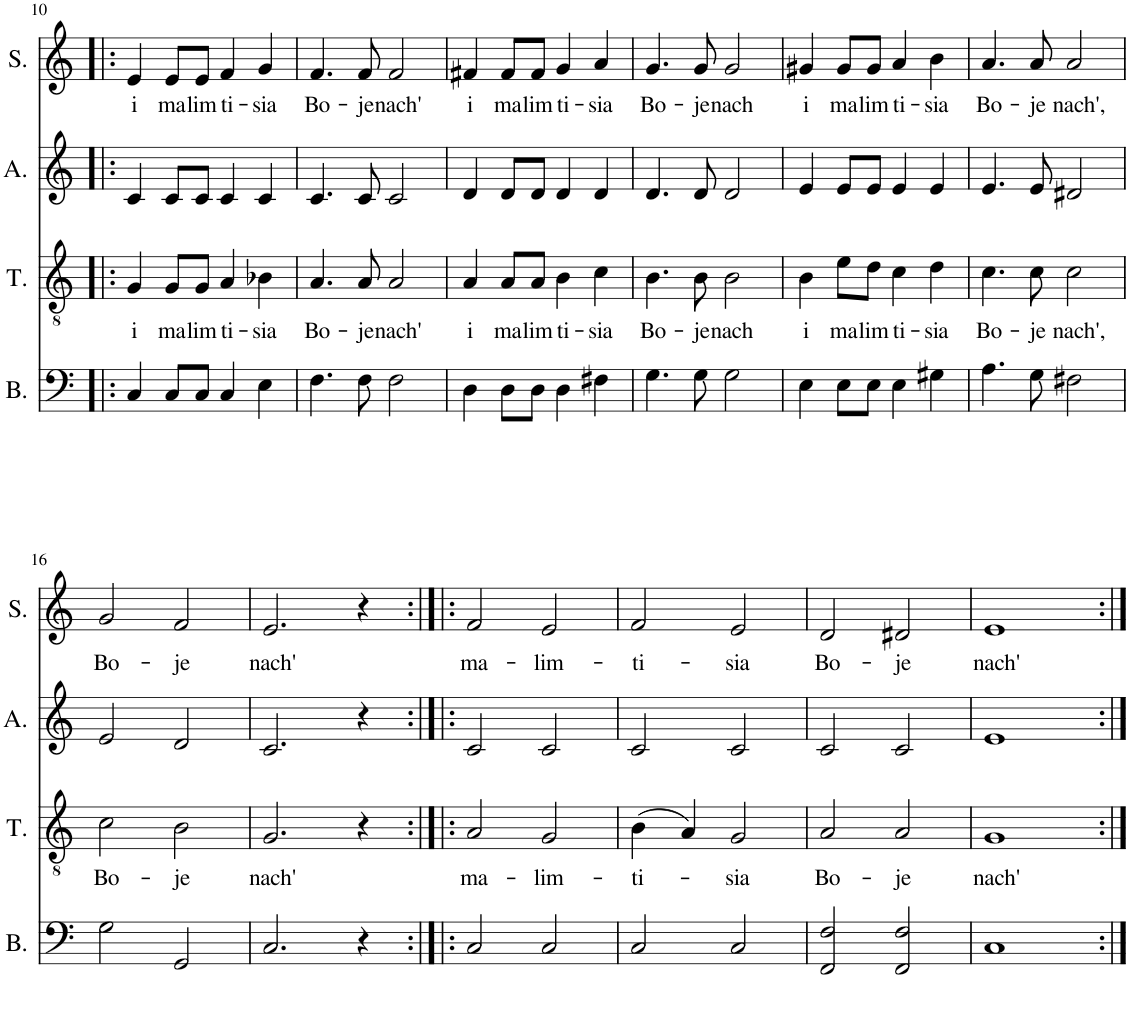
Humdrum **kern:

**kern	**kern	**text	**kern	**kern	**text
*part4	*part3	*part3	*part2	*part1	*part1
*staff4	*staff3	*staff3	*staff2	*staff1	*staff1
*I"Basse	*I"Ténor	*	*I"Alto	*I"Soprano	*
*I'B.	*I'T.	*	*I'A.	*I'S.	*
!!LO:PB:g=z
*clefF4	*clefGv2	*	*clefG2	*clefG2	*
*k[]	*k[]	*	*k[]	*k[]	*
*M4/4	*M4/4	*	*M4/4	*M4/4	*
=10!|:	=10!|:	=10!|:	=10!|:	=10!|:	=10!|:
!	!	!LO:LY:b	!	!	!LO:LY:b
4C/	4G/	i	4c/	4e/	i
!	!	!LO:LY:b	!	!	!LO:LY:b
8C/L	8G/L	ma-	8c/L	8e/L	ma-
!	!	!LO:LY:b	!	!	!LO:LY:b
8C/J	8G/J	-lim-	8c/J	8e/J	-lim-
!	!	!LO:LY:b	!	!	!LO:LY:b
4C/	4A/	-ti-	4c/	4f/	-ti-
!	!	!LO:LY:b	!	!	!LO:LY:b
4E\	4B-X\	-sia	4c/	4g/	-sia
=11	=11	=11	=11	=11	=11
!	!	!LO:LY:b	!	!	!LO:LY:b
4.F\	4.A/	Bo-	4.c/	4.f/	Bo-
!	!	!LO:LY:b	!	!	!LO:LY:b
8F\	8A/	-je	8c/	8f/	-je
!	!	!LO:LY:b	!	!	!LO:LY:b
2F\	2A/	nach'	2c/	2f/	nach'
=12	=12	=12	=12	=12	=12
!	!	!LO:LY:b	!	!	!LO:LY:b
4D\	4A/	i	4d/	4f#X/	i
!	!	!LO:LY:b	!	!	!LO:LY:b
8D\L	8A/L	ma-	8d/L	8f#/L	ma-
!	!	!LO:LY:b	!	!	!LO:LY:b
8D\J	8A/J	-lim-	8d/J	8f#/J	-lim-
!	!	!LO:LY:b	!	!	!LO:LY:b
4D\	4B\	-ti-	4d/	4g/	-ti-
!	!	!LO:LY:b	!	!	!LO:LY:b
4F#X\	4c\	-sia	4d/	4a/	-sia
=13	=13	=13	=13	=13	=13
!	!	!LO:LY:b	!	!	!LO:LY:b
4.G\	4.B\	Bo-	4.d/	4.g/	Bo-
!	!	!LO:LY:b	!	!	!LO:LY:b
8G\	8B\	-je	8d/	8g/	-je
!	!	!LO:LY:b	!	!	!LO:LY:b
2G\	2B\	nach	2d/	2g/	nach
=14	=14	=14	=14	=14	=14
!	!	!LO:LY:b	!	!	!LO:LY:b
4E\	4B\	i	4e/	4g#X/	i
!	!	!LO:LY:b	!	!	!LO:LY:b
8E\L	8e\L	ma-	8e/L	8g#/L	ma-
!	!	!LO:LY:b	!	!	!LO:LY:b
8E\J	8d\J	-lim-	8e/J	8g#/J	-lim-
!	!	!LO:LY:b	!	!	!LO:LY:b
4E\	4c\	-ti-	4e/	4a/	-ti-
!	!	!LO:LY:b	!	!	!LO:LY:b
4G#X\	4d\	-sia	4e/	4b\	-sia
=15	=15	=15	=15	=15	=15
!	!	!LO:LY:b	!	!	!LO:LY:b
4.A\	4.c\	Bo-	4.e/	4.a/	Bo-
!	!	!LO:LY:b	!	!	!LO:LY:b
8G\	8c\	-je	8e/	8a/	-je
!	!	!LO:LY:b	!	!	!LO:LY:b
2F#X\	2c\	nach',	2d#X/	2a/	nach',
!!LO:LB:g=z
=16	=16	=16	=16	=16	=16
!	!	!LO:LY:b	!	!	!LO:LY:b
2G\	2c\	Bo-	2e/	2g/	Bo-
!	!	!LO:LY:b	!	!	!LO:LY:b
2GG/	2B\	-je	2d/	2f/	-je
=17	=17	=17	=17	=17	=17
!	!	!LO:LY:b	!	!	!LO:LY:b
2.C/	2.G/	nach'	2.c/	2.e/	nach'
4r	4r	.	4r	4r	.
=18:|!|:	=18:|!|:	=18:|!|:	=18:|!|:	=18:|!|:	=18:|!|:
!	!	!LO:LY:b	!	!	!LO:LY:b
2C/	2A/	ma-	2c/	2f/	ma-
!	!	!LO:LY:b	!	!	!LO:LY:b
2C/	2G/	-lim-	2c/	2e/	-lim-
=19	=19	=19	=19	=19	=19
!	!	!LO:LY:b	!	!	!LO:LY:b
2C/	(4B\	-ti-	2c/	2f/	-ti-
.	4A/)	.	.	.	.
!	!	!LO:LY:b	!	!	!LO:LY:b
2C/	2G/	-sia	2c/	2e/	-sia
=20	=20	=20	=20	=20	=20
!	!	!LO:LY:b	!	!	!LO:LY:b
2FF/ 2F/	2A/	Bo-	2c/	2d/	Bo-
!	!	!LO:LY:b	!	!	!LO:LY:b
2FF/ 2F/	2A/	-je	2c/	2d#X/	-je
=21	=21	=21	=21	=21	=21
!	!	!LO:LY:b	!	!	!LO:LY:b
1C	1G	nach'	1e	1e	nach'
=:|!	=:|!	=:|!	=:|!	=:|!	=:|!
*-	*-	*-	*-	*-	*-
